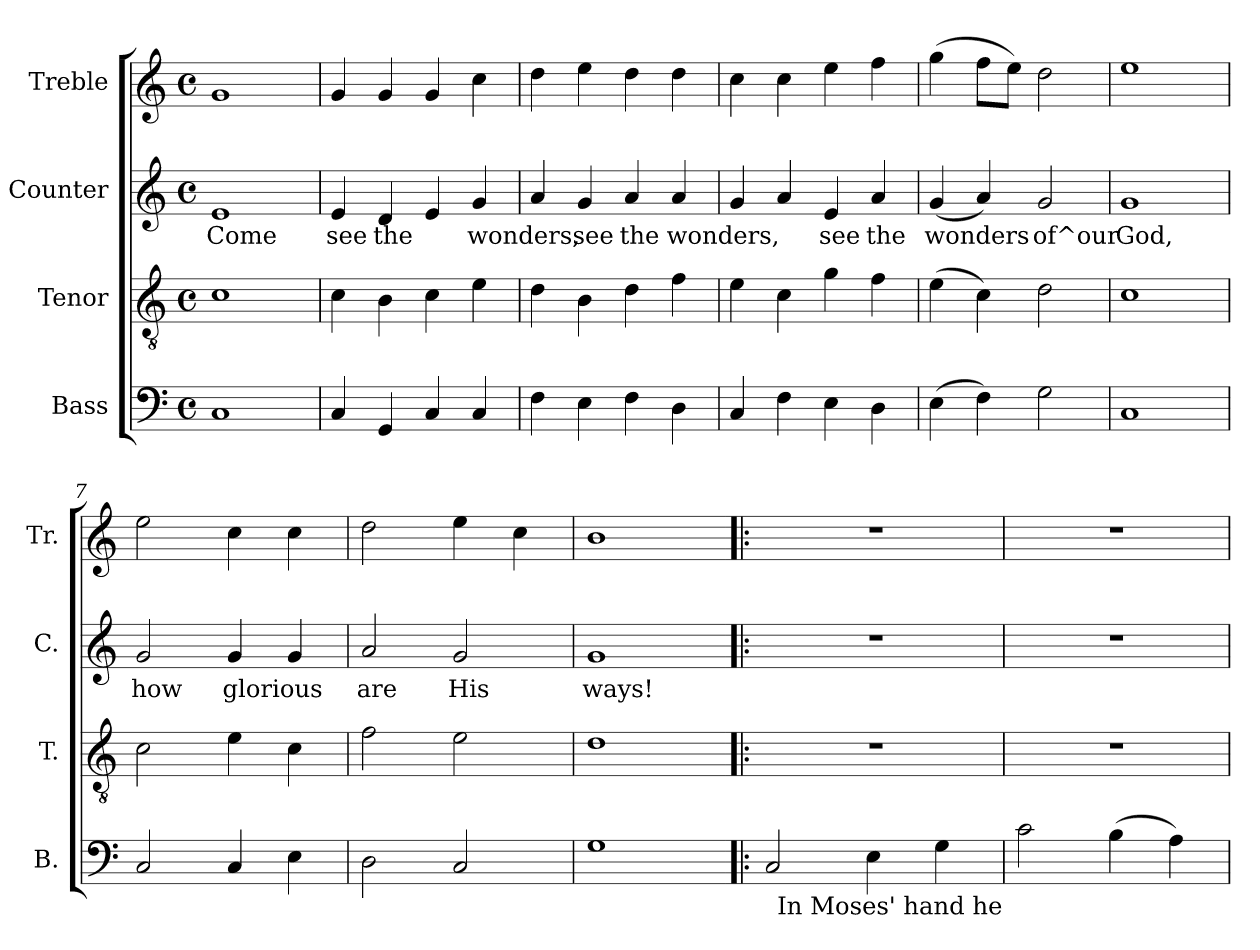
**kern	**text	**kern	**text	**kern	**text	**kern	**text
*part4	*part4	*part3	*part3	*part2	*part2	*part1	*part1
*staff4	*staff4	*staff3	*staff3	*staff2	*staff2	*staff1	*staff1
*I"Bass	*	*I"Tenor	*	*I"Counter	*	*I"Treble	*
*I'B.	*	*I'T.	*	*I'C.	*	*I'Tr.	*
!!LO:PB:g=z
*stria5	*	*stria5	*	*stria5	*	*stria5	*
*clefF4	*	*clefGv2	*	*clefG2	*	*clefG2	*
*k[]	*	*k[]	*	*k[]	*	*k[]	*
*C:	*	*C:	*	*C:	*	*C:	*
*M4/4	*	*M4/4	*	*M4/4	*	*M4/4	*
*met(c)	*	*met(c)	*	*met(c)	*	*met(c)	*
=1	=1	=1	=1	=1	=1	=1	=1
!	!LO:LY:b	!	!LO:LY:b:cj	!	!LO:LY:b	!	!LO:LY:b:rj
1C	.	1c	.	1e	Come	1g	.
=2	=2	=2	=2	=2	=2	=2	=2
!	!LO:LY:b	!	!LO:LY:b:cj	!	!LO:LY:b	!	!LO:LY:b:rj
4C/	.	4c\	.	4e/	see	4g/	.
!	!LO:LY:b	!	!LO:LY:b:cj	!	!LO:LY:b	!	!LO:LY:b:rj
4GG/	.	4B\	.	4d/	the	4g/	.
!	!LO:LY:b	!	!LO:LY:b:cj	!	!LO:LY:b	!	!LO:LY:b:rj
4C/	.	4c\	.	4e/	.	4g/	.
!	!LO:LY:b	!	!LO:LY:b:cj	!	!LO:LY:b	!	!LO:LY:b:rj
4C/	.	4e\	.	4g/	wonders,	4cc\	.
=3	=3	=3	=3	=3	=3	=3	=3
!	!LO:LY:b	!	!LO:LY:b:cj	!	!LO:LY:b	!	!LO:LY:b:rj
4F\	.	4d\	.	4a/	.	4dd\	.
!	!LO:LY:b	!	!LO:LY:b:cj	!	!LO:LY:b	!	!LO:LY:b:rj
4E\	.	4B\	.	4g/	see	4ee\	.
!	!LO:LY:b	!	!LO:LY:b:cj	!	!LO:LY:b	!	!LO:LY:b:rj
4F\	.	4d\	.	4a/	the	4dd\	.
!	!LO:LY:b	!	!LO:LY:b:cj	!	!LO:LY:b	!	!LO:LY:b:rj
4D\	.	4f\	.	4a/	wonders,	4dd\	.
=4	=4	=4	=4	=4	=4	=4	=4
!	!LO:LY:b	!	!LO:LY:b:cj	!	!LO:LY:b	!	!LO:LY:b:rj
4C/	.	4e\	.	4g/	.	4cc\	.
!	!LO:LY:b	!	!LO:LY:b:cj	!	!LO:LY:b	!	!LO:LY:b:rj
4F\	.	4c\	.	4a/	.	4cc\	.
!	!LO:LY:b	!	!LO:LY:b:cj	!	!LO:LY:b	!	!LO:LY:b:rj
4E\	.	4g\	.	4e/	see	4ee\	.
!	!LO:LY:b	!	!LO:LY:b:cj	!	!LO:LY:b	!	!LO:LY:b:rj
4D\	.	4f\	.	4a/	the	4ff\	.
=5	=5	=5	=5	=5	=5	=5	=5
!	!LO:LY:b	!	!LO:LY:b:cj	!	!LO:LY:b	!	!LO:LY:b:rj
(>4E\	.	(>4e\	.	(<4g/	wonders	(>4gg\	.
!	!LO:LY:b	!	!LO:LY:b:cj	!	!LO:LY:b	!	!LO:LY:b:rj
4F\)	.	4c\)	.	4a/)	.	8ff\L	.
!	!	!	!	!	!	!	!LO:LY:b:rj
.	.	.	.	.	.	8ee\J)	.
!	!LO:LY:b	!	!LO:LY:b:cj	!	!LO:LY:b	!	!LO:LY:b:rj
2G\	.	2d\	.	2g/	of^our	2dd\	.
=6	=6	=6	=6	=6	=6	=6	=6
!	!LO:LY:b	!	!LO:LY:b:cj	!	!LO:LY:b	!	!LO:LY:b:rj
1C	.	1c	.	1g	God,	1ee	.
=7	=7	=7	=7	=7	=7	=7	=7
!	!LO:LY:b	!	!LO:LY:b:cj	!	!LO:LY:b	!	!LO:LY:b:rj
2C/	.	2c\	.	2g/	how	2ee\	.
!	!LO:LY:b	!	!LO:LY:b:cj	!	!LO:LY:b	!	!LO:LY:b:rj
4C/	.	4e\	.	4g/	glorious	4cc\	.
!	!LO:LY:b	!	!LO:LY:b:cj	!	!LO:LY:b	!	!LO:LY:b:rj
4E\	.	4c\	.	4g/	.	4cc\	.
=8	=8	=8	=8	=8	=8	=8	=8
!	!LO:LY:b	!	!LO:LY:b:cj	!	!LO:LY:b	!	!LO:LY:b:rj
2D\	.	2f\	.	2a/	are	2dd\	.
!	!LO:LY:b	!	!LO:LY:b:cj	!	!LO:LY:b	!	!LO:LY:b:rj
2C/	.	2e\	.	2g/	His	4ee\	.
!	!	!	!	!	!	!	!LO:LY:b:rj
.	.	.	.	.	.	4cc\	.
=9	=9	=9	=9	=9	=9	=9	=9
!	!LO:LY:b	!	!LO:LY:b:cj	!	!LO:LY:b	!	!LO:LY:b:rj
1G	.	1d	.	1g	ways!	1b	.
=10!|:	=10!|:	=10!|:	=10!|:	=10!|:	=10!|:	=10!|:	=10!|:
!	!LO:LY:b	!	!	!	!	!	!
*^	*	*	*	*	*	*	*
2C/	64ryy	.	1r	.	1r	.	1r	.
!	!LO:TX:b:t=In Moses' hand he	!	!	!	!	!	!	!
.	2ryy	.	.	.	.	.	.	.
!	!	!LO:LY:b	!	!	!	!	!	!
4E\	.	.	.	.	.	.	.	.
.	4ryy	.	.	.	.	.	.	.
!	!	!LO:LY:b	!	!	!	!	!	!
4G\	.	.	.	.	.	.	.	.
.	8...ryy	.	.	.	.	.	.	.
=11	=11	=11	=11	=11	=11	=11	=11	=11
!	!	!LO:LY:b	!	!	!	!	!	!
*v	*v	*	*	*	*	*	*	*
2c\	.	1r	.	1r	.	1r	.
!	!LO:LY:b	!	!	!	!	!	!
(>4B\	.	.	.	.	.	.	.
!	!LO:LY:b	!	!	!	!	!	!
4A\)	.	.	.	.	.	.	.
=	=	=	=	=	=	=	=
*-	*-	*-	*-	*-	*-	*-	*-
